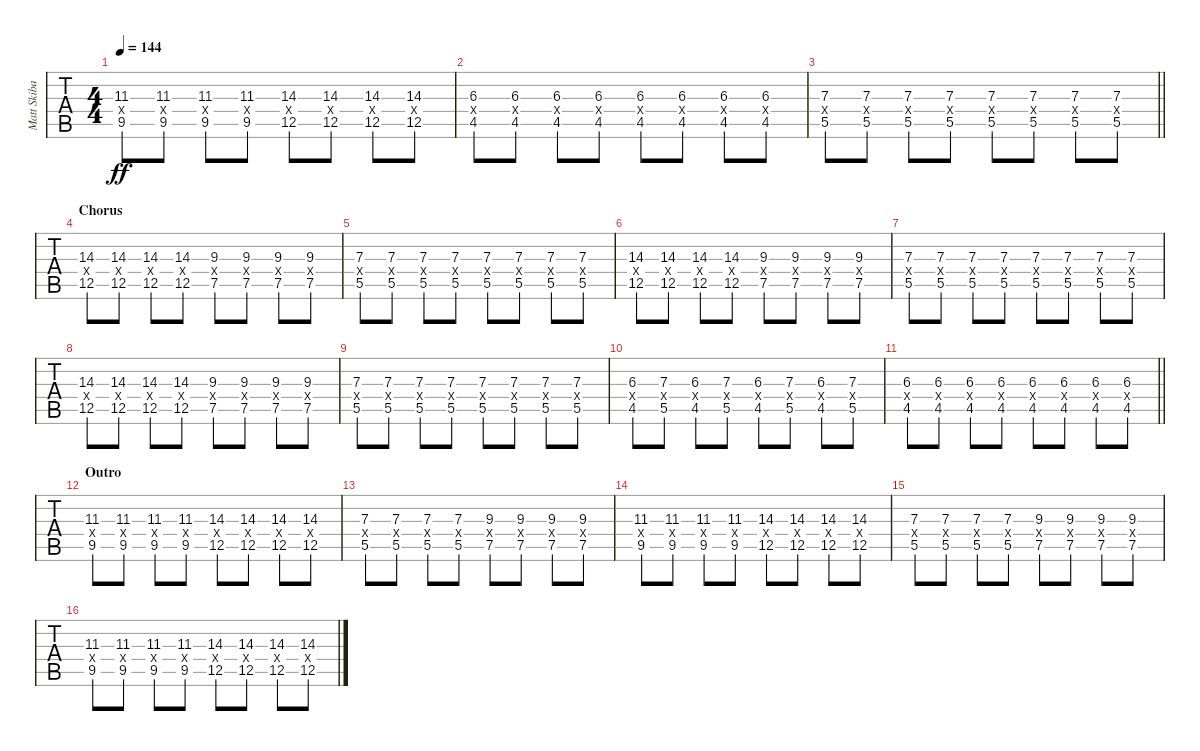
\track ("Matt Skiba - Guitar Three" "Matt Skiba") {instrument distortionguitar}
\staff {tabs}
\tuning (E4 B3 G3 D3 A2 E2) {hide}
\ts (4 4)
\tempo 144
\clef g2
\ks d
(11.3 9.4{x} 9.5).8{dy ff} (11.3 9.4{x} 9.5).8 (11.3 9.4{x} 9.5).8 (11.3 9.4{x} 9.5).8 (14.3 12.4{x} 12.5).8 (14.3 12.4{x} 12.5).8 (14.3 12.4{x} 12.5).8 (14.3 12.4{x} 12.5).8 |
(6.3 5.4{x} 4.5).8 (6.3 5.4{x} 4.5).8 (6.3 5.4{x} 4.5).8 (6.3 5.4{x} 4.5).8 (6.3 5.4{x} 4.5).8 (6.3 5.4{x} 4.5).8 (6.3 5.4{x} 4.5).8 (6.3 5.4{x} 4.5).8 |
\barLineRight lightlight
(7.3 7.4{x} 5.5).8 (7.3 7.4{x} 5.5).8 (7.3 7.4{x} 5.5).8 (7.3 7.4{x} 5.5).8 (7.3 7.4{x} 5.5).8 (7.3 7.4{x} 5.5).8 (7.3 7.4{x} 5.5).8 (7.3 7.4{x} 5.5).8 |
\section ("" "Chorus")
(14.3 12.4{x} 12.5).8 (14.3 12.4{x} 12.5).8 (14.3 12.4{x} 12.5).8 (14.3 12.4{x} 12.5).8 (9.3 7.4{x} 7.5).8 (9.3 7.4{x} 7.5).8 (9.3 7.4{x} 7.5).8 (9.3 7.4{x} 7.5).8 |
(7.3 5.4{x} 5.5).8 (7.3 5.4{x} 5.5).8 (7.3 5.4{x} 5.5).8 (7.3 5.4{x} 5.5).8 (7.3 5.4{x} 5.5).8 (7.3 5.4{x} 5.5).8 (7.3 5.4{x} 5.5).8 (7.3 5.4{x} 5.5).8 |
(14.3 12.4{x} 12.5).8 (14.3 12.4{x} 12.5).8 (14.3 12.4{x} 12.5).8 (14.3 12.4{x} 12.5).8 (9.3 7.4{x} 7.5).8 (9.3 7.4{x} 7.5).8 (9.3 7.4{x} 7.5).8 (9.3 7.4{x} 7.5).8 |
(7.3 5.4{x} 5.5).8 (7.3 5.4{x} 5.5).8 (7.3 5.4{x} 5.5).8 (7.3 5.4{x} 5.5).8 (7.3 5.4{x} 5.5).8 (7.3 5.4{x} 5.5).8 (7.3 5.4{x} 5.5).8 (7.3 5.4{x} 5.5).8 |
(14.3 12.4{x} 12.5).8 (14.3 12.4{x} 12.5).8 (14.3 12.4{x} 12.5).8 (14.3 12.4{x} 12.5).8 (9.3 7.4{x} 7.5).8 (9.3 7.4{x} 7.5).8 (9.3 7.4{x} 7.5).8 (9.3 7.4{x} 7.5).8 |
(7.3 5.4{x} 5.5).8 (7.3 5.4{x} 5.5).8 (7.3 5.4{x} 5.5).8 (7.3 5.4{x} 5.5).8 (7.3 5.4{x} 5.5).8 (7.3 5.4{x} 5.5).8 (7.3 5.4{x} 5.5).8 (7.3 5.4{x} 5.5).8 |
(6.3 4.4{x} 4.5).8 (7.3 5.4{x} 5.5).8 (6.3 4.4{x} 4.5).8 (7.3 5.4{x} 5.5).8 (6.3 4.4{x} 4.5).8 (7.3 5.4{x} 5.5).8 (6.3 4.4{x} 4.5).8 (7.3 5.4{x} 5.5).8 |
\barLineRight lightlight
(6.3 4.4{x} 4.5).8 (6.3 4.4{x} 4.5).8 (6.3 4.4{x} 4.5).8 (6.3 4.4{x} 4.5).8 (6.3 4.4{x} 4.5).8 (6.3 4.4{x} 4.5).8 (6.3 4.4{x} 4.5).8 (6.3 4.4{x} 4.5).8 |
\section ("" "Outro")
(11.3 9.4{x} 9.5).8 (11.3 9.4{x} 9.5).8 (11.3 9.4{x} 9.5).8 (11.3 9.4{x} 9.5).8 (14.3 12.4{x} 12.5).8 (14.3 12.4{x} 12.5).8 (14.3 12.4{x} 12.5).8 (14.3 12.4{x} 12.5).8 |
(7.3 5.4{x} 5.5).8 (7.3 5.4{x} 5.5).8 (7.3 5.4{x} 5.5).8 (7.3 5.4{x} 5.5).8 (9.3 7.4{x} 7.5).8 (9.3 7.4{x} 7.5).8 (9.3 7.4{x} 7.5).8 (9.3 7.4{x} 7.5).8 |
(11.3 9.4{x} 9.5).8 (11.3 9.4{x} 9.5).8 (11.3 9.4{x} 9.5).8 (11.3 9.4{x} 9.5).8 (14.3 12.4{x} 12.5).8 (14.3 12.4{x} 12.5).8 (14.3 12.4{x} 12.5).8 (14.3 12.4{x} 12.5).8 |
(7.3 5.4{x} 5.5).8 (7.3 5.4{x} 5.5).8 (7.3 5.4{x} 5.5).8 (7.3 5.4{x} 5.5).8 (9.3 7.4{x} 7.5).8 (9.3 7.4{x} 7.5).8 (9.3 7.4{x} 7.5).8 (9.3 7.4{x} 7.5).8 |
(11.3 9.4{x} 9.5).8 (11.3 9.4{x} 9.5).8 (11.3 9.4{x} 9.5).8 (11.3 9.4{x} 9.5).8 (14.3 12.4{x} 12.5).8 (14.3 12.4{x} 12.5).8 (14.3 12.4{x} 12.5).8 (14.3 12.4{x} 12.5).8
